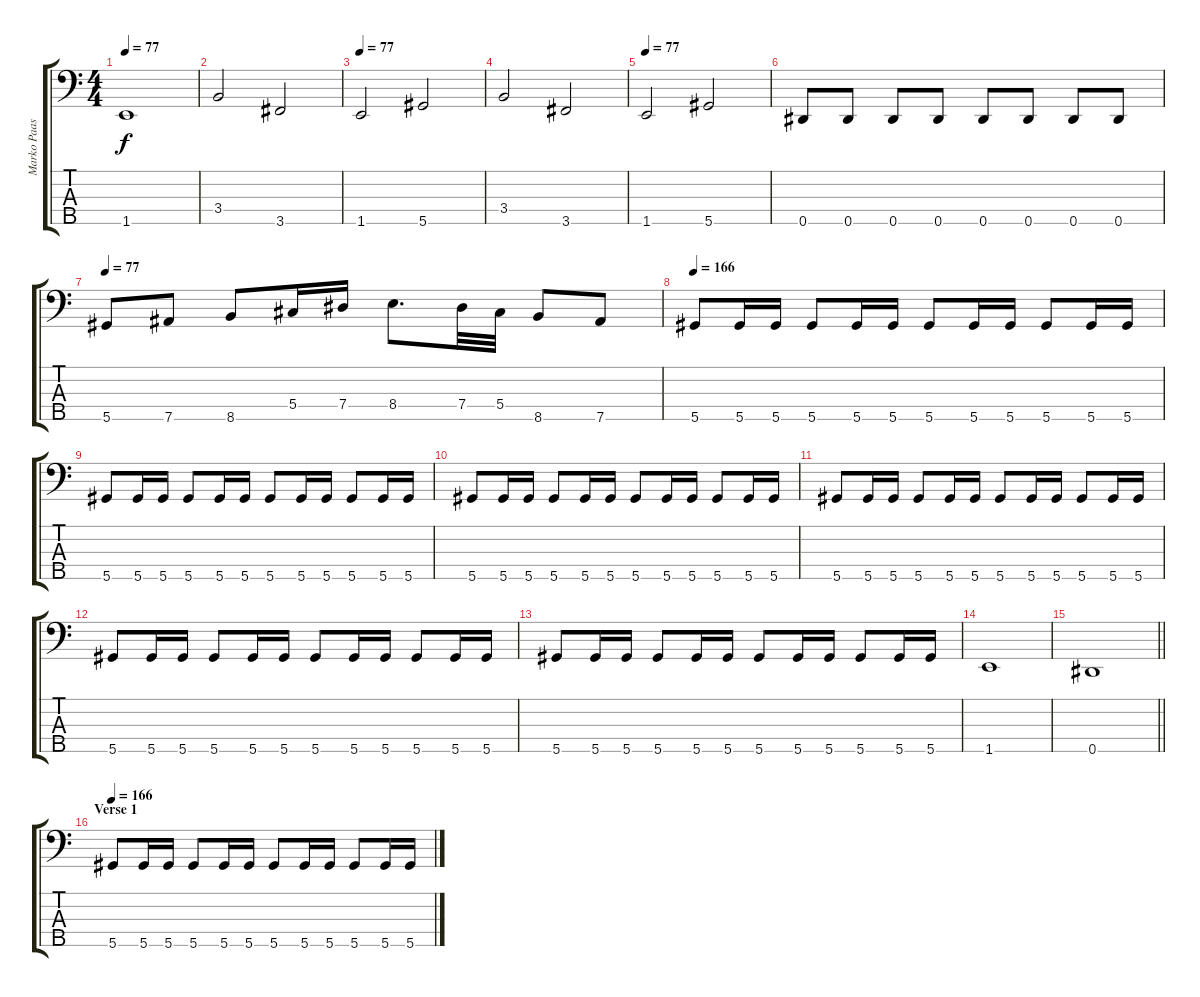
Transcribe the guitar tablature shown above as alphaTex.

\track ("Marko Paasikoski" "Marko Paas") {instrument electricbasspick}
\staff {score tabs}
\tuning (B2 Gb2 Db2 Ab1 Eb1) {hide}
\ts (4 4)
\tempo 77
\clef f4
\ks c
1.5.1{dy f} |
3.4.2 3.5.2 |
\tempo 77
1.5.2 5.5.2 |
3.4.2 3.5.2 |
\tempo 77
1.5.2 5.5.2 |
0.5.8 0.5.8 0.5.8 0.5.8 0.5.8 0.5.8 0.5.8 0.5.8 |
\tempo 77
5.5.8 7.5.8 8.5.8 5.4.16 7.4.16 8.4.8{d} 7.4.32 5.4.32 8.5.8 7.5.8 |
\tempo 166
5.5.8 5.5.16 5.5.16 5.5.8 5.5.16 5.5.16 5.5.8 5.5.16 5.5.16 5.5.8 5.5.16 5.5.16 |
5.5.8 5.5.16 5.5.16 5.5.8 5.5.16 5.5.16 5.5.8 5.5.16 5.5.16 5.5.8 5.5.16 5.5.16 |
5.5.8 5.5.16 5.5.16 5.5.8 5.5.16 5.5.16 5.5.8 5.5.16 5.5.16 5.5.8 5.5.16 5.5.16 |
5.5.8 5.5.16 5.5.16 5.5.8 5.5.16 5.5.16 5.5.8 5.5.16 5.5.16 5.5.8 5.5.16 5.5.16 |
5.5.8 5.5.16 5.5.16 5.5.8 5.5.16 5.5.16 5.5.8 5.5.16 5.5.16 5.5.8 5.5.16 5.5.16 |
5.5.8 5.5.16 5.5.16 5.5.8 5.5.16 5.5.16 5.5.8 5.5.16 5.5.16 5.5.8 5.5.16 5.5.16 |
1.5.1 |
\barLineRight lightlight
0.5.1 |
\section ("" "Verse 1")
\tempo 163
\tempo 166
5.5.8 5.5.16 5.5.16 5.5.8 5.5.16 5.5.16 5.5.8 5.5.16 5.5.16 5.5.8 5.5.16 5.5.16
